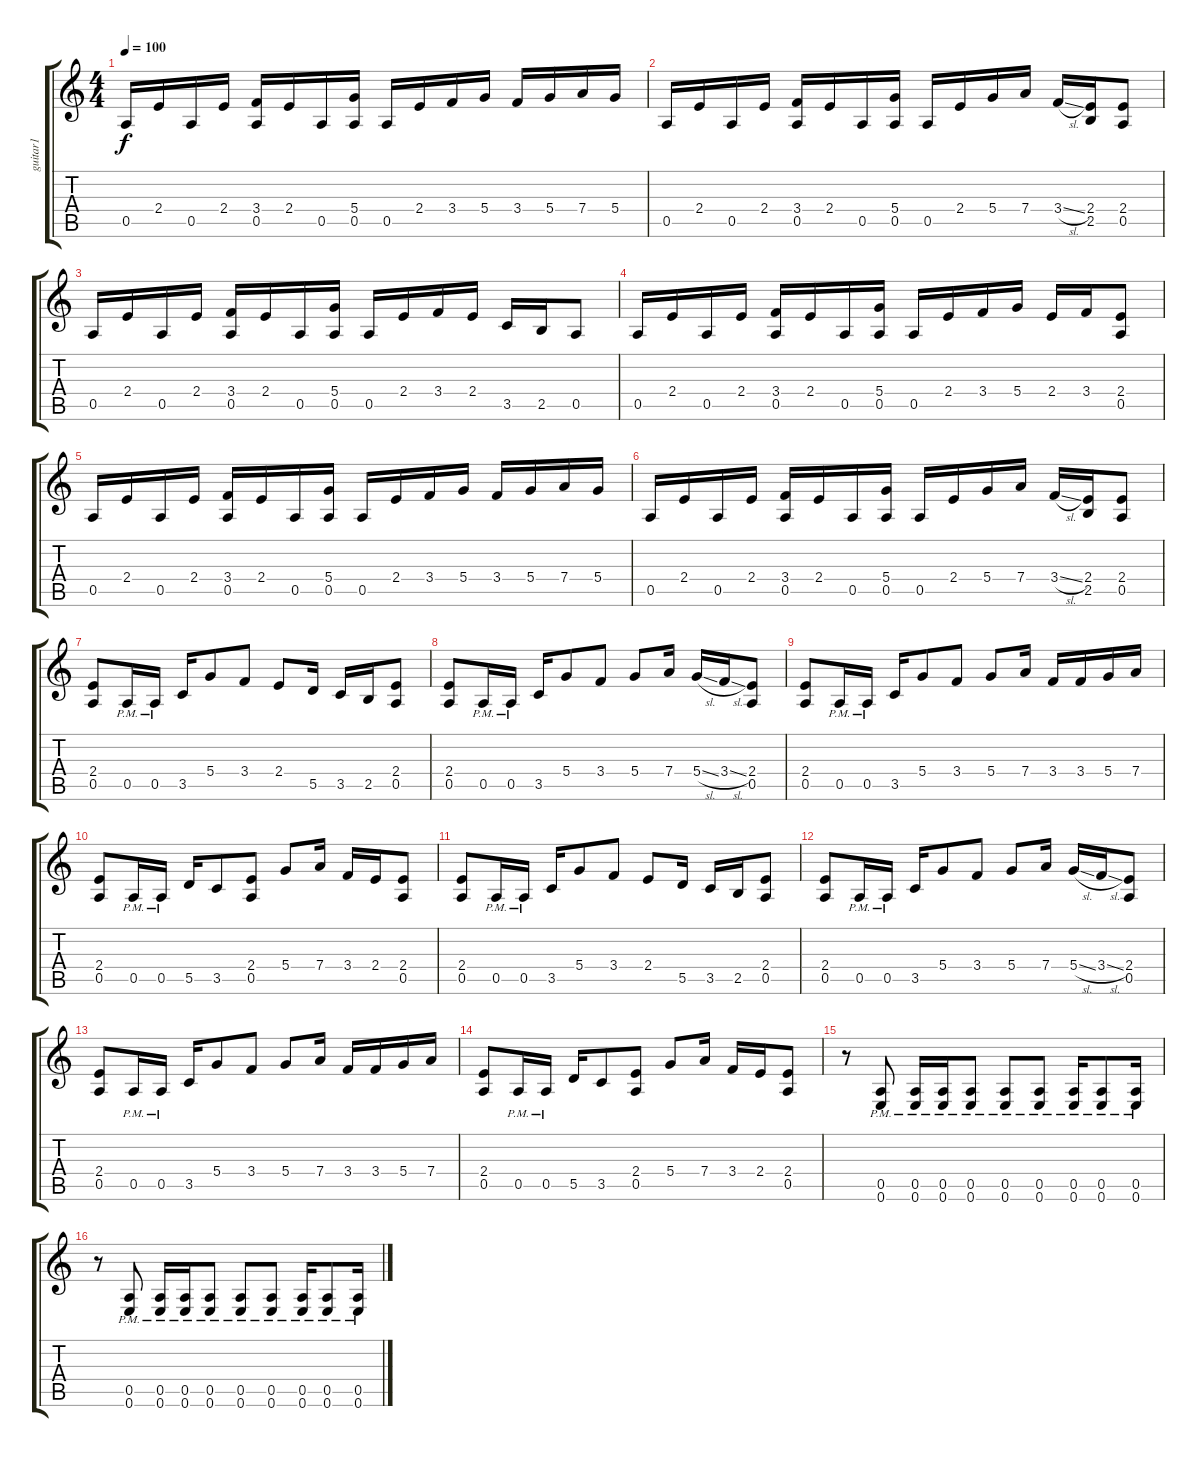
\track ("guitar1" "guitar1") {instrument distortionguitar}
\staff {score tabs}
\tuning (E4 B3 G3 D3 A2 E2) {hide}
\ts (4 4)
\tempo 100
\clef g2
\ks c
0.5.16{dy f} 2.4.16 0.5.16 2.4.16 (3.4 0.5).16 2.4.16 0.5.16 (5.4 0.5).16 0.5.16 2.4.16 3.4.16 5.4.16 3.4.16 5.4.16 7.4.16 5.4.16 |
0.5.16 2.4.16 0.5.16 2.4.16 (3.4 0.5).16 2.4.16 0.5.16 (5.4 0.5).16 0.5.16 2.4.16 5.4.16 7.4.16 3.4{sl}.16 (2.4 2.5).16 (2.4 0.5).8 |
0.5.16 2.4.16 0.5.16 2.4.16 (3.4 0.5).16 2.4.16 0.5.16 (5.4 0.5).16 0.5.16 2.4.16 3.4.16 2.4.16 3.5.16 2.5.16 0.5.8 |
0.5.16 2.4.16 0.5.16 2.4.16 (3.4 0.5).16 2.4.16 0.5.16 (5.4 0.5).16 0.5.16 2.4.16 3.4.16 5.4.16 2.4.16 3.4.16 (2.4 0.5).8 |
0.5.16 2.4.16 0.5.16 2.4.16 (3.4 0.5).16 2.4.16 0.5.16 (5.4 0.5).16 0.5.16 2.4.16 3.4.16 5.4.16 3.4.16 5.4.16 7.4.16 5.4.16 |
0.5.16 2.4.16 0.5.16 2.4.16 (3.4 0.5).16 2.4.16 0.5.16 (5.4 0.5).16 0.5.16 2.4.16 5.4.16 7.4.16 3.4{sl}.16 (2.4 2.5).16 (2.4 0.5).8 |
(2.4 0.5).8 0.5{pm}.16 0.5{pm}.16 3.5.16 5.4.8 3.4.8 2.4.8 5.5.16 3.5.16 2.5.16 (2.4 0.5).8 |
(2.4 0.5).8 0.5{pm}.16 0.5{pm}.16 3.5.16 5.4.8 3.4.8 5.4.8 7.4.16 5.4{sl}.16 3.4{sl}.16 (2.4 0.5).8 |
(2.4 0.5).8 0.5{pm}.16 0.5{pm}.16 3.5.16 5.4.8 3.4.8 5.4.8 7.4.16 3.4.16 3.4.16 5.4.16 7.4.16 |
(2.4 0.5).8 0.5{pm}.16 0.5{pm}.16 5.5.16 3.5.8 (2.4 0.5).8 5.4.8 7.4.16 3.4.16 2.4.16 (2.4 0.5).8 |
(2.4 0.5).8 0.5{pm}.16 0.5{pm}.16 3.5.16 5.4.8 3.4.8 2.4.8 5.5.16 3.5.16 2.5.16 (2.4 0.5).8 |
(2.4 0.5).8 0.5{pm}.16 0.5{pm}.16 3.5.16 5.4.8 3.4.8 5.4.8 7.4.16 5.4{sl}.16 3.4{sl}.16 (2.4 0.5).8 |
(2.4 0.5).8 0.5{pm}.16 0.5{pm}.16 3.5.16 5.4.8 3.4.8 5.4.8 7.4.16 3.4.16 3.4.16 5.4.16 7.4.16 |
(2.4 0.5).8 0.5{pm}.16 0.5{pm}.16 5.5.16 3.5.8 (2.4 0.5).8 5.4.8 7.4.16 3.4.16 2.4.16 (2.4 0.5).8 |
r.8 (0.5{pm} 0.6{pm}).8 (0.5{pm} 0.6{pm}).16 (0.5{pm} 0.6{pm}).16 (0.5{pm} 0.6{pm}).8 (0.5{pm} 0.6{pm}).8 (0.5{pm} 0.6{pm}).8 (0.5{pm} 0.6{pm}).16 (0.5{pm} 0.6{pm}).8 (0.5{pm} 0.6{pm}).16 |
r.8 (0.5{pm} 0.6{pm}).8 (0.5{pm} 0.6{pm}).16 (0.5{pm} 0.6{pm}).16 (0.5{pm} 0.6{pm}).8 (0.5{pm} 0.6{pm}).8 (0.5{pm} 0.6{pm}).8 (0.5{pm} 0.6{pm}).16 (0.5{pm} 0.6{pm}).8 (0.5{pm} 0.6{pm}).16
